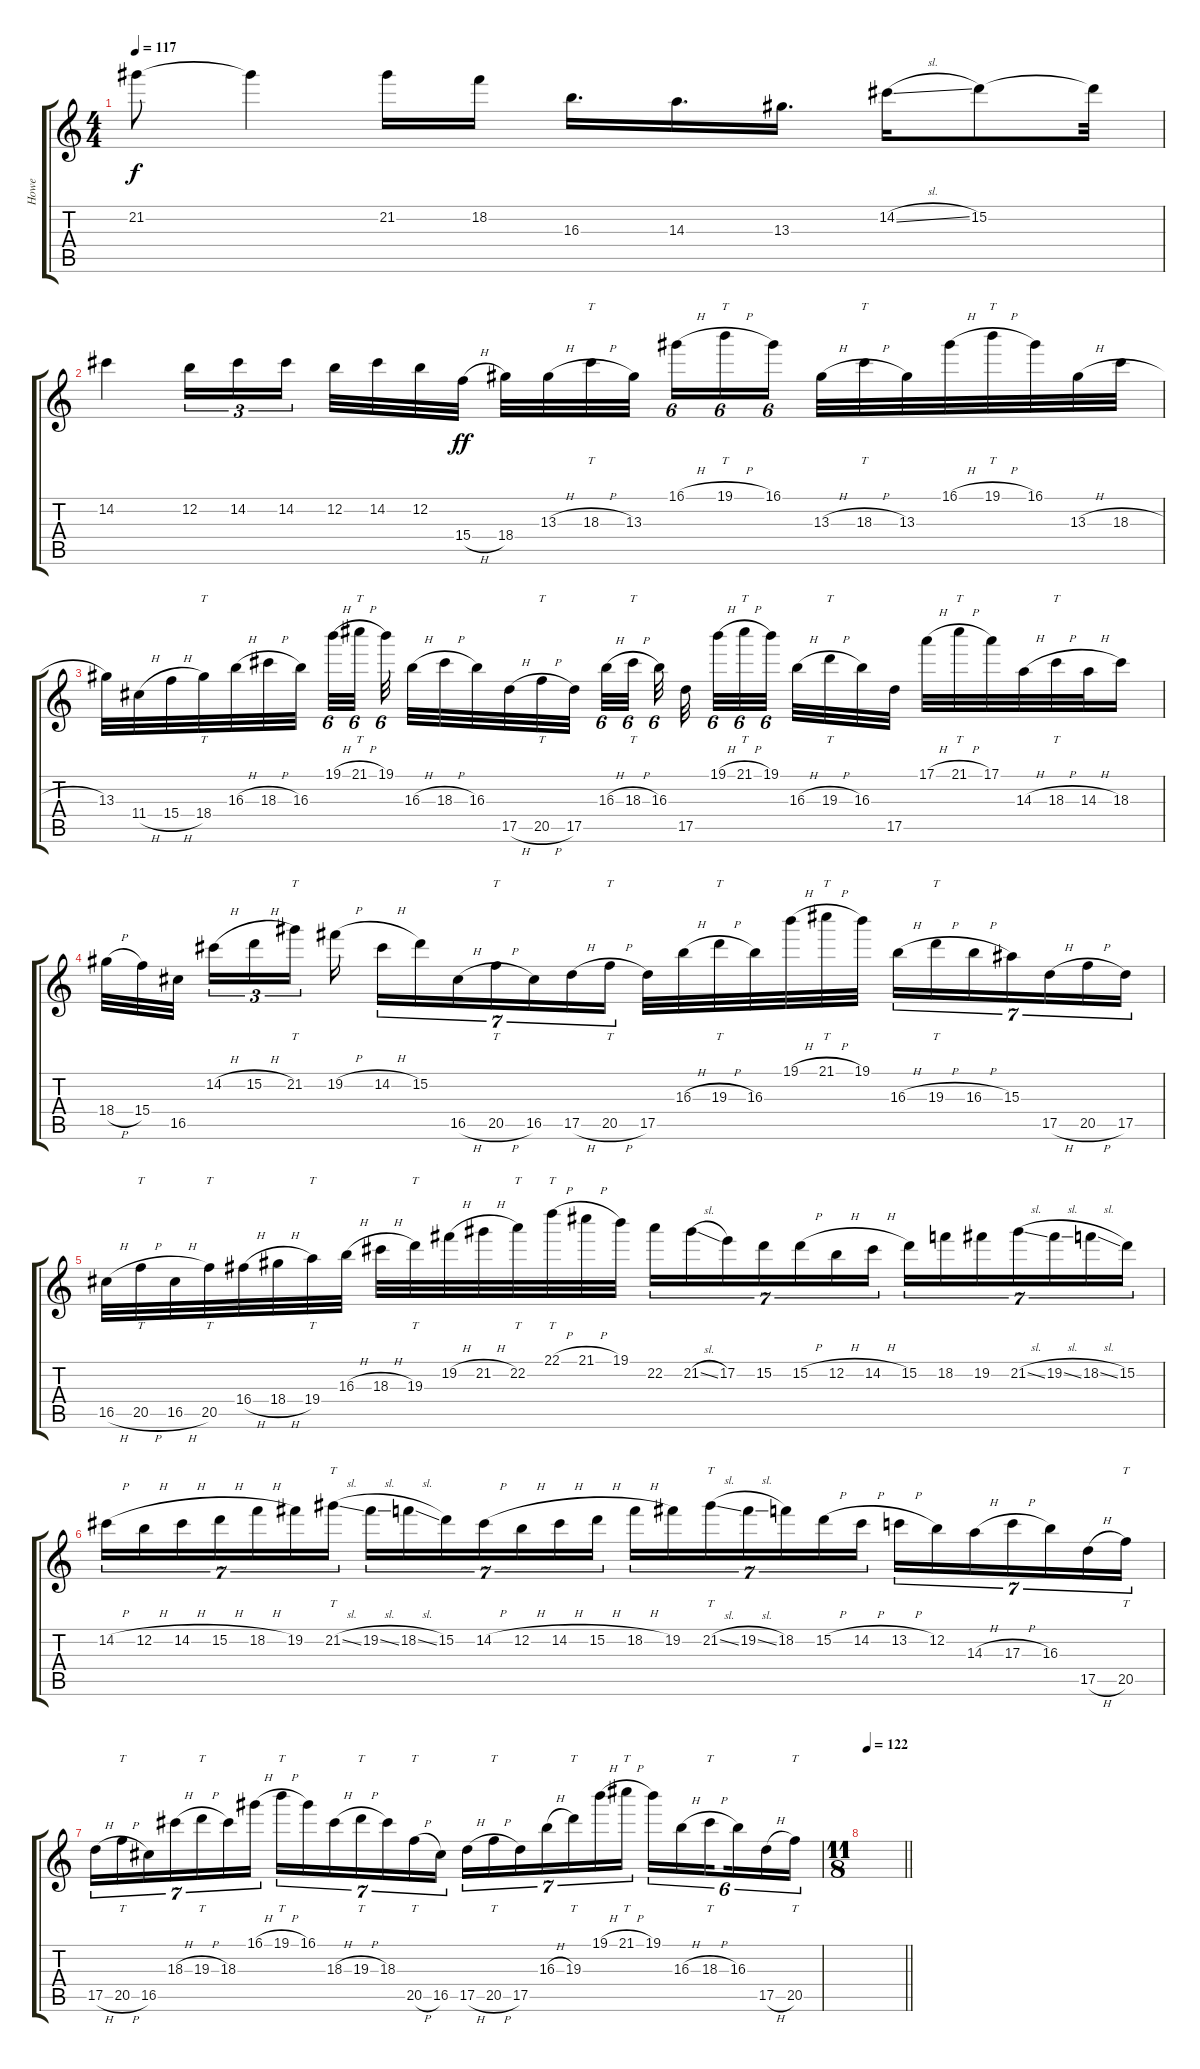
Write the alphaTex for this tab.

\track ("Howe" "Howe") {instrument overdrivenguitar}
\staff {score tabs}
\tuning (E4 B3 G3 D3 A2 E2) {hide}
\ts (4 4)
\tempo 117
\clef g2
\ks c
21.2{t}.8{dy f} 21.2{t}.4 21.2.16 18.2.16 16.3.16{d} 14.3.16{d} 13.3.16{d} 14.2{sl}.16 15.2.8 15.2{t}.32 |
14.2.4 12.2.16{tu (3 2)} 14.2.16{tu (3 2)} 14.2.16{tu (3 2) beam splitsecondary} 12.2.32 14.2.32 12.2.32 15.4{h}.32{dy ff} 18.4.32 13.3{h}.32 18.3{h}.32{tt} 13.3.32{beam splitsecondary} 16.1{h}.16{tu (6 4)} 19.1{h}.16{tt tu (6 4)} 16.1.16{tu (6 4)} 13.3{h}.32 18.3{h}.32{tt} 13.3.32 16.1{h}.32 19.1{h}.32{tt} 16.1.32 13.3{h}.32 18.3{h}.32 |
13.3.32 11.4{h}.32 15.4{h}.32 18.4.32{tt} 16.3{h}.32 18.3{h}.32 16.3.32{beam splitsecondary} 19.1{h}.32{tu (6 4)} 21.1{h}.32{tt tu (6 4)} 19.1.32{tu (6 4) beam splitsecondary} 16.3{h}.32 18.3{h}.32 16.3.32 17.5{h}.32 20.5{h}.32{tt} 17.5.32{beam splitsecondary} 16.3{h}.32{tu (6 4)} 18.3{h}.32{tt tu (6 4)} 16.3.32{tu (6 4) beam splitsecondary} 17.5.32{beam splitsecondary} 19.1{h}.32{tu (6 4)} 21.1{h}.32{tt tu (6 4)} 19.1.32{tu (6 4) beam splitsecondary} 16.3{h}.32 19.3{h}.32{tt} 16.3.32 17.5.32 17.1{h}.32 21.1{h}.32{tt} 17.1.32 14.3{h}.32 18.3{h}.32{tt} 14.3{h}.32 18.3.16 |
18.4{h}.32 15.4.32 16.5.32{beam splitsecondary} 14.2{h}.16{tu (3 2)} 15.2{h}.16{tu (3 2)} 21.2.16{tt tu (3 2) beam splitsecondary} 19.2{h}.16 14.2{h}.16{tu (7 4)} 15.2.16{tu (7 4)} 16.5{h}.16{tu (7 4)} 20.5{h}.16{tt tu (7 4)} 16.5.16{tu (7 4)} 17.5{h}.16{tu (7 4)} 20.5{h}.16{tt tu (7 4)} 17.5.32 16.3{h}.32 19.3{h}.32{tt} 16.3.32 19.1{h}.32 21.1{h}.32{tt} 19.1.32 16.3{h}.16{tu (7 4)} 19.3{h}.16{tt tu (7 4)} 16.3{h}.16{tu (7 4)} 15.3.16{tu (7 4)} 17.5{h}.16{tu (7 4)} 20.5{h}.16{tu (7 4)} 17.5.16{tu (7 4)} |
16.5{h}.32 20.5{h}.32{tt} 16.5{h}.32 20.5.32{tt} 16.4{h}.32 18.4{h}.32 19.4.32{tt} 16.3{h}.32 18.3{h}.32 19.3.32{tt} 19.2{h}.32 21.2{h}.32 22.2.32{tt} 22.1{h}.32{tt} 21.1{h}.32 19.1.32 22.2.16{tu (7 4)} 21.2{sl}.16{tu (7 4)} 17.2.16{tu (7 4)} 15.2.16{tu (7 4)} 15.2{h}.16{tu (7 4)} 12.2{h}.16{tu (7 4)} 14.2{h}.16{tu (7 4)} 15.2.16{tu (7 4)} 18.2.16{tu (7 4)} 19.2.16{tu (7 4)} 21.2{sl}.16{tu (7 4)} 19.2{sl}.16{tu (7 4)} 18.2{sl}.16{tu (7 4)} 15.2.16{tu (7 4)} |
14.2{h}.16{tu (7 4)} 12.2{h}.16{tu (7 4)} 14.2{h}.16{tu (7 4)} 15.2{h}.16{tu (7 4)} 18.2{h}.16{tu (7 4)} 19.2.16{tu (7 4)} 21.2{sl}.16{tt tu (7 4)} 19.2{sl}.16{tu (7 4)} 18.2{sl}.16{tu (7 4)} 15.2.16{tu (7 4)} 14.2{h}.16{tu (7 4)} 12.2{h}.16{tu (7 4)} 14.2{h}.16{tu (7 4)} 15.2{h}.16{tu (7 4)} 18.2{h}.16{tu (7 4)} 19.2.16{tu (7 4)} 21.2{sl}.16{tt tu (7 4)} 19.2{sl}.16{tu (7 4)} 18.2.16{tu (7 4)} 15.2{h}.16{tu (7 4)} 14.2{h}.16{tu (7 4)} 13.2{h}.16{tu (7 4)} 12.2.16{tu (7 4)} 14.3{h}.16{tu (7 4)} 17.3{h}.16{tu (7 4)} 16.3.16{tu (7 4)} 17.5{h}.16{tu (7 4)} 20.5.16{tt tu (7 4)} |
17.5{h}.16{tu (7 4)} 20.5{h}.16{tt tu (7 4)} 16.5.16{tu (7 4)} 18.3{h}.16{tu (7 4)} 19.3{h}.16{tt tu (7 4)} 18.3.16{tu (7 4)} 16.1{h}.16{tu (7 4)} 19.1{h}.16{tt tu (7 4)} 16.1.16{tu (7 4)} 18.3{h}.16{tu (7 4)} 19.3{h}.16{tt tu (7 4)} 18.3.16{tu (7 4)} 20.5{h}.16{tt tu (7 4)} 16.5.16{tu (7 4)} 17.5{h}.16{tu (7 4)} 20.5{h}.16{tt tu (7 4)} 17.5.16{tu (7 4)} 16.3{h}.16{tu (7 4)} 19.3.16{tt tu (7 4)} 19.1{h}.16{tu (7 4)} 21.1{h}.16{tt tu (7 4)} 19.1.16{tu (6 4)} 16.3{h}.16{tu (6 4)} 18.3{h}.16{tt tu (6 4) beam splitsecondary} 16.3.16{tu (6 4)} 17.5{h}.16{tu (6 4)} 20.5.16{tt tu (6 4)} |
\ts (11 8)
\tempo (122 0.09090909090909091)
\barLineRight lightlight
